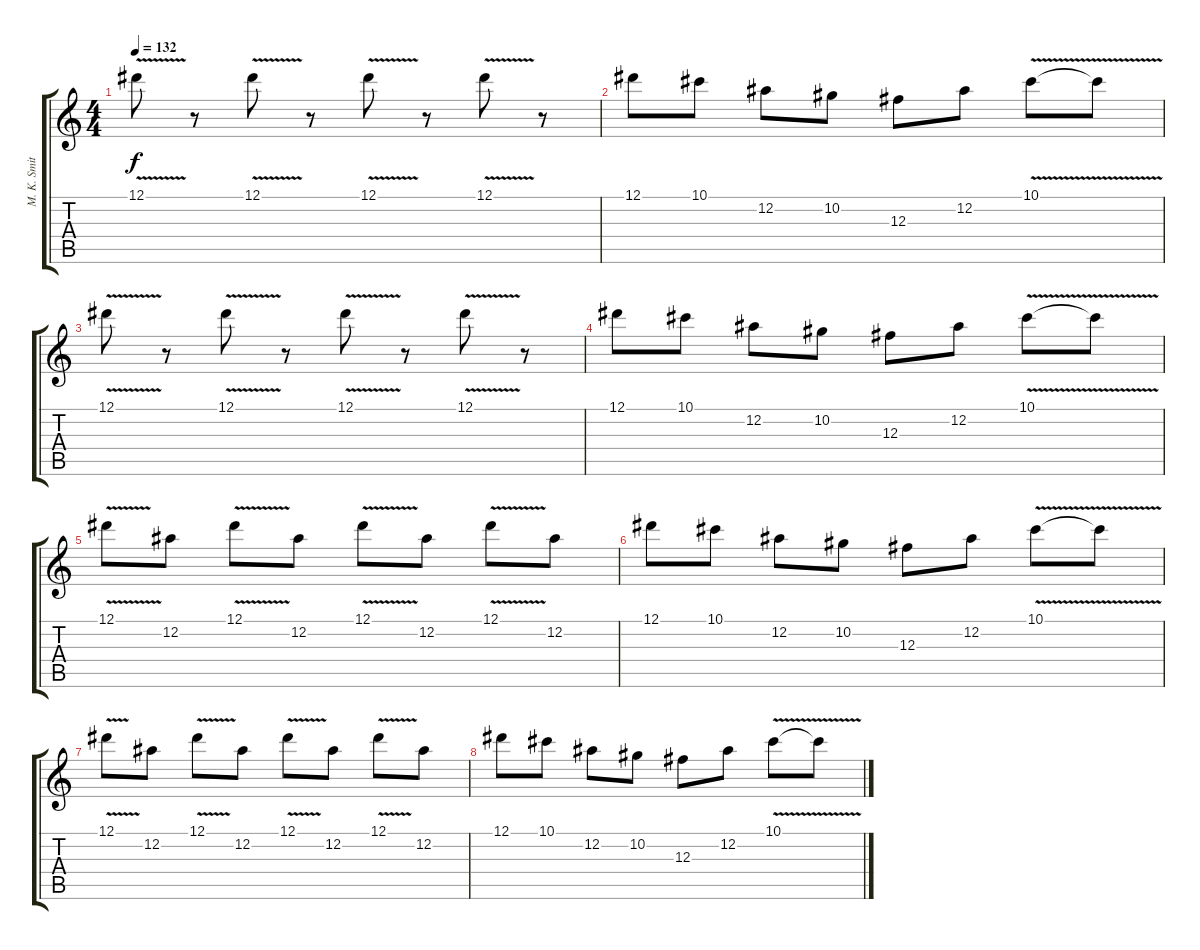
\track ("M. K. Smith (solo2)" "M. K. Smit") {instrument overdrivenguitar}
\staff {score tabs}
\tuning (Eb4 Bb3 Gb3 Db3 Ab2 Eb2) {hide}
\ts (4 4)
\tempo 132
\clef g2
\ks c
12.1{v}.8{dy f} r.8 12.1{v}.8 r.8 12.1{v}.8 r.8 12.1{v}.8 r.8 |
12.1.8 10.1.8 12.2.8 10.2.8 12.3.8 12.2.8 10.1{v}.8 10.1{t}.8 |
12.1{v}.8 r.8 12.1{v}.8 r.8 12.1{v}.8 r.8 12.1{v}.8 r.8 |
12.1.8 10.1.8 12.2.8 10.2.8 12.3.8 12.2.8 10.1{v}.8 10.1{t}.8 |
12.1{v}.8 12.2.8 12.1{v}.8 12.2.8 12.1{v}.8 12.2.8 12.1{v}.8 12.2.8 |
12.1.8 10.1.8 12.2.8 10.2.8 12.3.8 12.2.8 10.1{v}.8 10.1{t}.8 |
12.1{v}.8 12.2.8 12.1{v}.8 12.2.8 12.1{v}.8 12.2.8 12.1{v}.8 12.2.8 |
12.1.8 10.1.8 12.2.8 10.2.8 12.3.8 12.2.8 10.1{v}.8 10.1{t}.8
